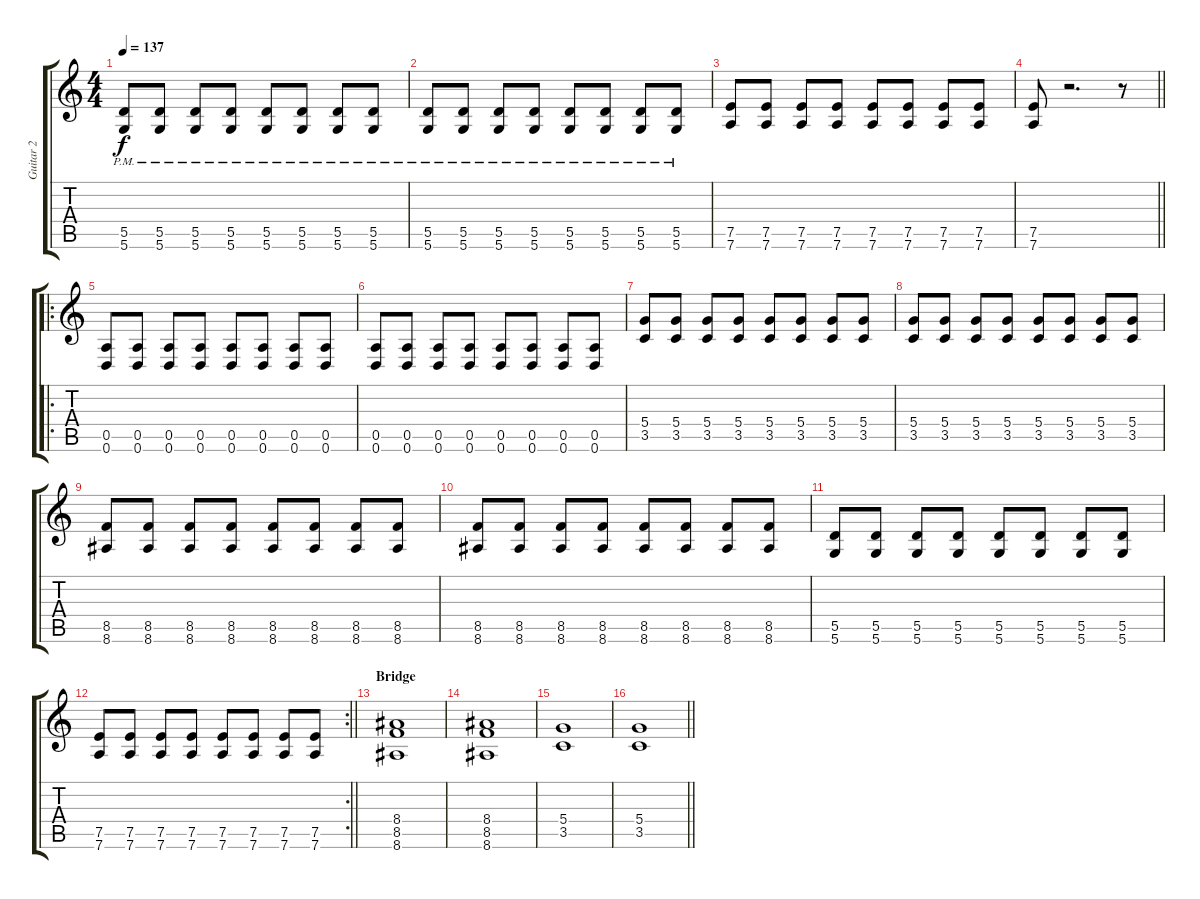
\track ("Guitar 2" "Guitar 2") {instrument overdrivenguitar}
\staff {score tabs}
\tuning (E4 B3 G3 D3 A2 D2) {hide}
\ts (4 4)
\tempo 137
\clef g2
\ks c
(5.5{pm} 5.6{pm}).8{dy f} (5.5{pm} 5.6{pm}).8 (5.5{pm} 5.6{pm}).8 (5.5{pm} 5.6{pm}).8 (5.5{pm} 5.6{pm}).8 (5.5{pm} 5.6{pm}).8 (5.5{pm} 5.6{pm}).8 (5.5{pm} 5.6{pm}).8 |
(5.5{pm} 5.6{pm}).8 (5.5{pm} 5.6{pm}).8 (5.5{pm} 5.6{pm}).8 (5.5{pm} 5.6{pm}).8 (5.5{pm} 5.6{pm}).8 (5.5{pm} 5.6{pm}).8 (5.5{pm} 5.6{pm}).8 (5.5{pm} 5.6{pm}).8 |
(7.5 7.6).8 (7.5 7.6).8 (7.5 7.6).8 (7.5 7.6).8 (7.5 7.6).8 (7.5 7.6).8 (7.5 7.6).8 (7.5 7.6).8 |
\barLineRight lightlight
(7.5 7.6).8 r.2{d} r.8 |
\ro
\section ("" "")
(0.5 0.6).8 (0.5 0.6).8 (0.5 0.6).8 (0.5 0.6).8 (0.5 0.6).8 (0.5 0.6).8 (0.5 0.6).8 (0.5 0.6).8 |
(0.5 0.6).8 (0.5 0.6).8 (0.5 0.6).8 (0.5 0.6).8 (0.5 0.6).8 (0.5 0.6).8 (0.5 0.6).8 (0.5 0.6).8 |
(5.4 3.5).8 (5.4 3.5).8 (5.4 3.5).8 (5.4 3.5).8 (5.4 3.5).8 (5.4 3.5).8 (5.4 3.5).8 (5.4 3.5).8 |
(5.4 3.5).8 (5.4 3.5).8 (5.4 3.5).8 (5.4 3.5).8 (5.4 3.5).8 (5.4 3.5).8 (5.4 3.5).8 (5.4 3.5).8 |
(8.5 8.6).8 (8.5 8.6).8 (8.5 8.6).8 (8.5 8.6).8 (8.5 8.6).8 (8.5 8.6).8 (8.5 8.6).8 (8.5 8.6).8 |
(8.5 8.6).8 (8.5 8.6).8 (8.5 8.6).8 (8.5 8.6).8 (8.5 8.6).8 (8.5 8.6).8 (8.5 8.6).8 (8.5 8.6).8 |
(5.5 5.6).8 (5.5 5.6).8 (5.5 5.6).8 (5.5 5.6).8 (5.5 5.6).8 (5.5 5.6).8 (5.5 5.6).8 (5.5 5.6).8 |
\rc 2
\barLineRight lightlight
(7.5 7.6).8 (7.5 7.6).8 (7.5 7.6).8 (7.5 7.6).8 (7.5 7.6).8 (7.5 7.6).8 (7.5 7.6).8 (7.5 7.6).8 |
\section ("" "Bridge")
(8.4 8.5 8.6).1 |
(8.4 8.5 8.6).1 |
(5.4 3.5).1 |
\barLineRight lightlight
(5.4 3.5).1
